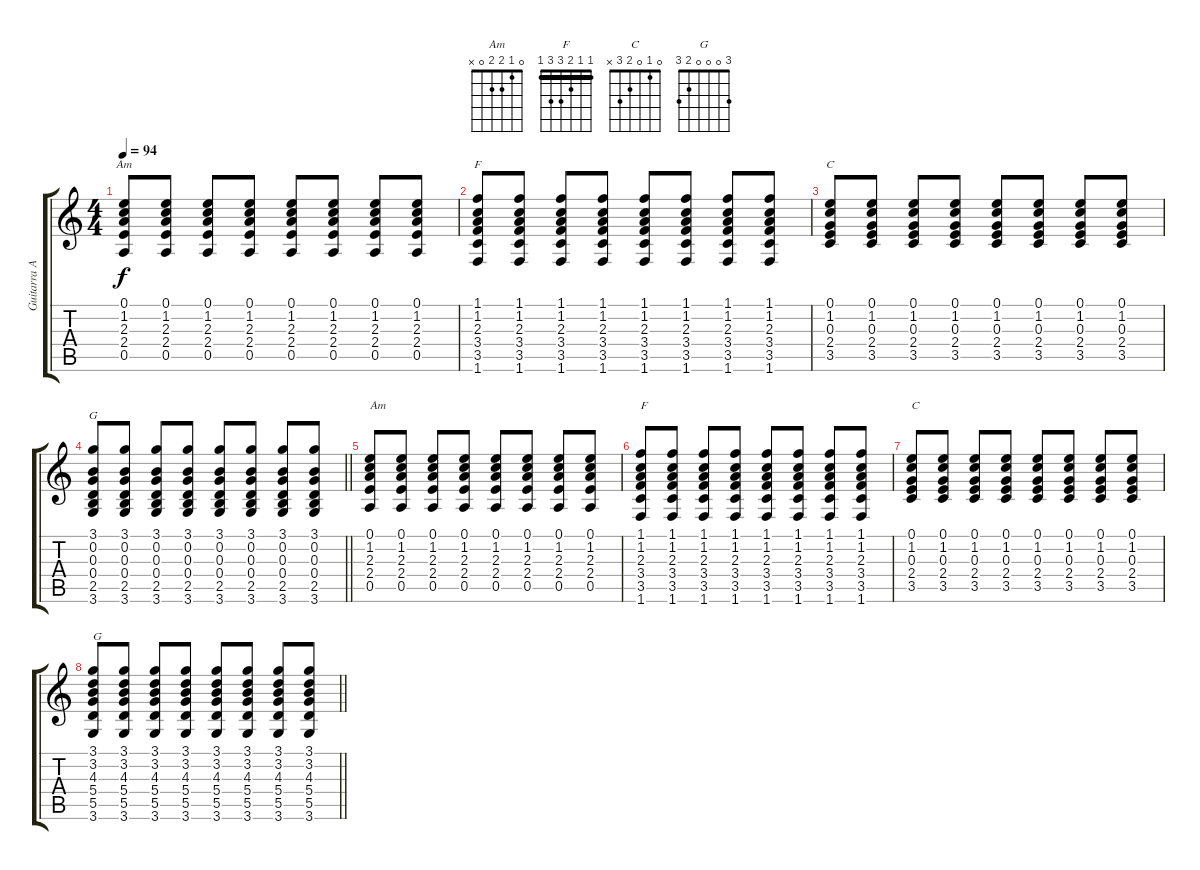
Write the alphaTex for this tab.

\track ("Guitarra Acustica" "Guitarra A") {instrument acousticguitarsteel}
\staff {score tabs}
\tuning (E4 B3 G3 D3 A2 E2) {hide}
\chord ("Am" 0 1 2 2 0 x)
\chord ("F" 1 1 2 3 3 1) {barre 1}
\chord ("C" 0 1 0 2 3 x)
\chord ("G" 3 0 0 0 2 3)
\ts (4 4)
\tempo 94
\clef g2
\ks c
(0.1 1.2 2.3 2.4 0.5).8{ch "Am" dy f} (0.1 1.2 2.3 2.4 0.5).8 (0.1 1.2 2.3 2.4 0.5).8 (0.1 1.2 2.3 2.4 0.5).8 (0.1 1.2 2.3 2.4 0.5).8 (0.1 1.2 2.3 2.4 0.5).8 (0.1 1.2 2.3 2.4 0.5).8 (0.1 1.2 2.3 2.4 0.5).8 |
(1.1 1.2 2.3 3.4 3.5 1.6).8{ch "F"} (1.1 1.2 2.3 3.4 3.5 1.6).8 (1.1 1.2 2.3 3.4 3.5 1.6).8 (1.1 1.2 2.3 3.4 3.5 1.6).8 (1.1 1.2 2.3 3.4 3.5 1.6).8 (1.1 1.2 2.3 3.4 3.5 1.6).8 (1.1 1.2 2.3 3.4 3.5 1.6).8 (1.1 1.2 2.3 3.4 3.5 1.6).8 |
(0.1 1.2 0.3 2.4 3.5).8{ch "C"} (0.1 1.2 0.3 2.4 3.5).8 (0.1 1.2 0.3 2.4 3.5).8 (0.1 1.2 0.3 2.4 3.5).8 (0.1 1.2 0.3 2.4 3.5).8 (0.1 1.2 0.3 2.4 3.5).8 (0.1 1.2 0.3 2.4 3.5).8 (0.1 1.2 0.3 2.4 3.5).8 |
\barLineRight lightlight
(3.1 0.2 0.3 0.4 2.5 3.6).8{ch "G"} (3.1 0.2 0.3 0.4 2.5 3.6).8 (3.1 0.2 0.3 0.4 2.5 3.6).8 (3.1 0.2 0.3 0.4 2.5 3.6).8 (3.1 0.2 0.3 0.4 2.5 3.6).8 (3.1 0.2 0.3 0.4 2.5 3.6).8 (3.1 0.2 0.3 0.4 2.5 3.6).8 (3.1 0.2 0.3 0.4 2.5 3.6).8 |
(0.1 1.2 2.3 2.4 0.5).8{txt "Am" volume 0} (0.1 1.2 2.3 2.4 0.5).8 (0.1 1.2 2.3 2.4 0.5).8 (0.1 1.2 2.3 2.4 0.5).8 (0.1 1.2 2.3 2.4 0.5).8 (0.1 1.2 2.3 2.4 0.5).8 (0.1 1.2 2.3 2.4 0.5).8 (0.1 1.2 2.3 2.4 0.5).8 |
(1.1 1.2 2.3 3.4 3.5 1.6).8{txt "F"} (1.1 1.2 2.3 3.4 3.5 1.6).8 (1.1 1.2 2.3 3.4 3.5 1.6).8 (1.1 1.2 2.3 3.4 3.5 1.6).8 (1.1 1.2 2.3 3.4 3.5 1.6).8 (1.1 1.2 2.3 3.4 3.5 1.6).8 (1.1 1.2 2.3 3.4 3.5 1.6).8 (1.1 1.2 2.3 3.4 3.5 1.6).8 |
(0.1 1.2 0.3 2.4 3.5).8{txt "C"} (0.1 1.2 0.3 2.4 3.5).8 (0.1 1.2 0.3 2.4 3.5).8 (0.1 1.2 0.3 2.4 3.5).8 (0.1 1.2 0.3 2.4 3.5).8 (0.1 1.2 0.3 2.4 3.5).8 (0.1 1.2 0.3 2.4 3.5).8 (0.1 1.2 0.3 2.4 3.5).8 |
\barLineRight lightlight
(3.1 3.2 4.3 5.4 5.5 3.6).8{txt "G"} (3.1 3.2 4.3 5.4 5.5 3.6).8 (3.1 3.2 4.3 5.4 5.5 3.6).8 (3.1 3.2 4.3 5.4 5.5 3.6).8 (3.1 3.2 4.3 5.4 5.5 3.6).8 (3.1 3.2 4.3 5.4 5.5 3.6).8 (3.1 3.2 4.3 5.4 5.5 3.6).8 (3.1 3.2 4.3 5.4 5.5 3.6).8
